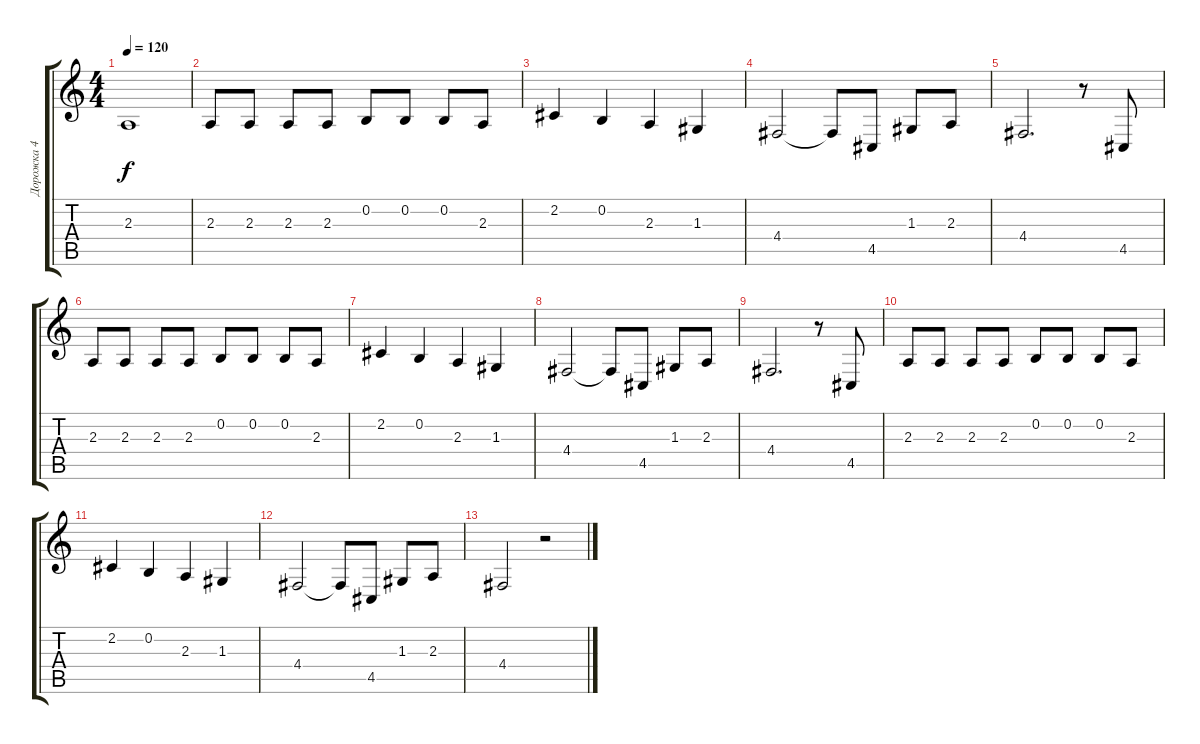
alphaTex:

\track ("Дорожка 4" "Дорожка 4") {instrument pad7halo}
\staff {score tabs}
\tuning (E4 B3 G3 D3 A2 E2) {hide}
\ts (4 4)
\tempo 120
\clef g2
\ks c
2.3.1{dy f} |
2.3.8 2.3.8 2.3.8 2.3.8 0.2.8 0.2.8 0.2.8 2.3.8 |
2.2.4 0.2.4 2.3.4 1.3.4 |
4.4.2 4.4{t}.8 4.5.8 1.3.8 2.3.8 |
4.4.2{d} r.8 4.5.8 |
2.3.8 2.3.8 2.3.8 2.3.8 0.2.8 0.2.8 0.2.8 2.3.8 |
2.2.4 0.2.4 2.3.4 1.3.4 |
4.4.2 4.4{t}.8 4.5.8 1.3.8 2.3.8 |
4.4.2{d} r.8 4.5.8 |
2.3.8 2.3.8 2.3.8 2.3.8 0.2.8 0.2.8 0.2.8 2.3.8 |
2.2.4 0.2.4 2.3.4 1.3.4 |
4.4.2 4.4{t}.8 4.5.8 1.3.8 2.3.8 |
4.4.2 r.2
